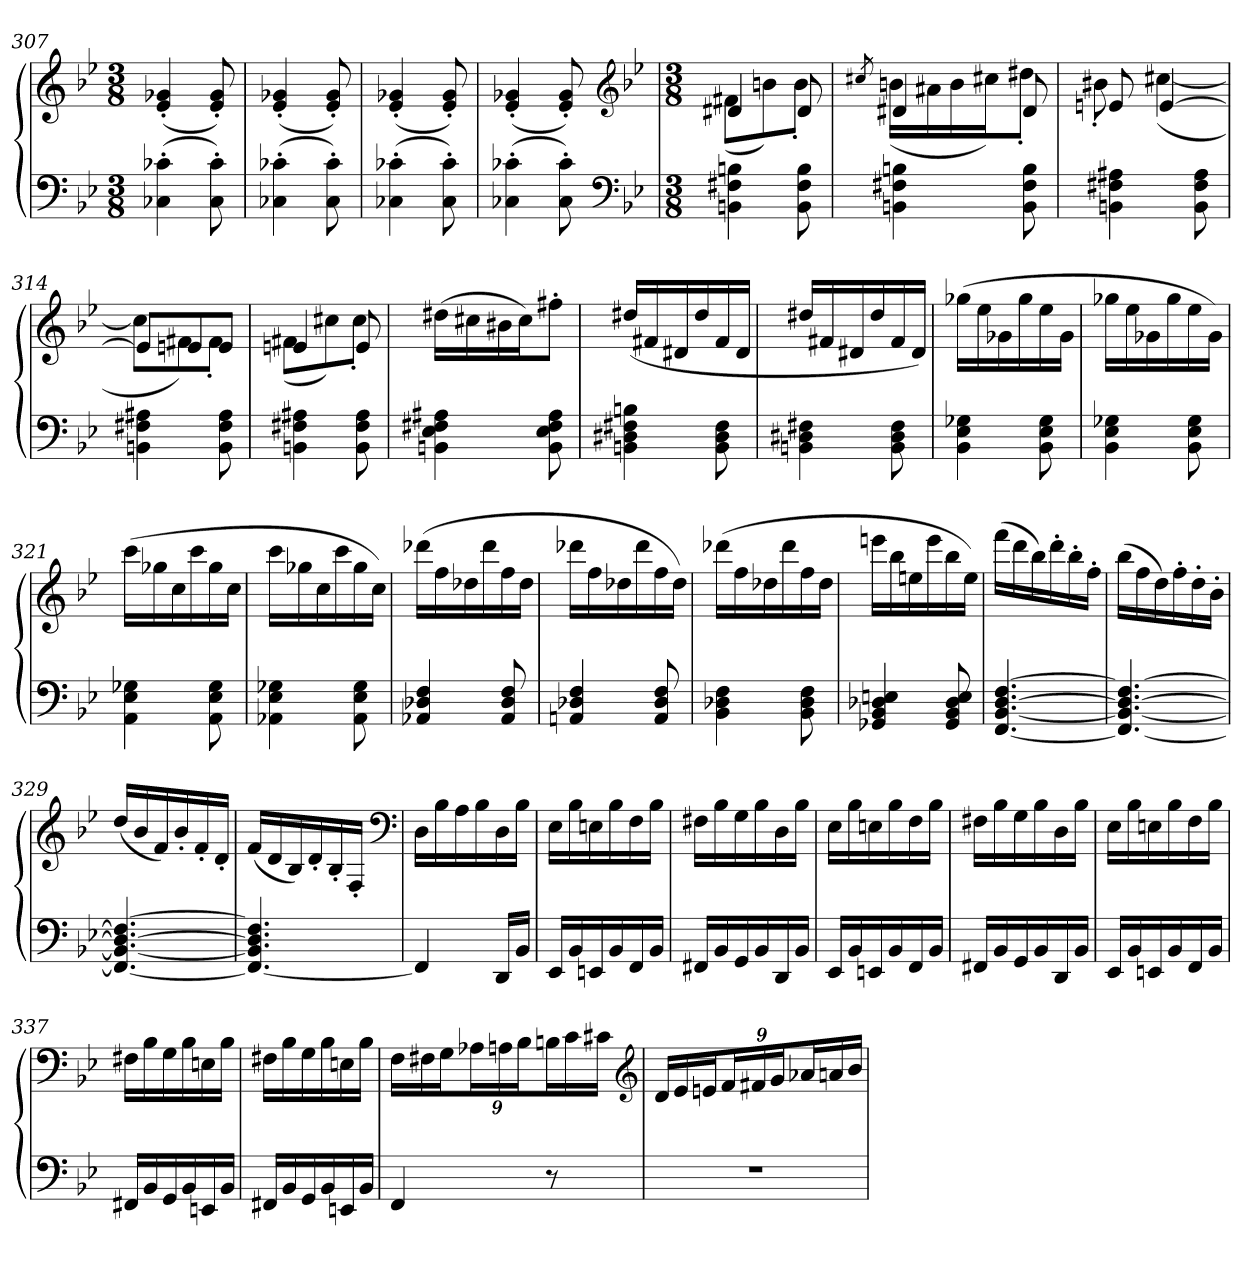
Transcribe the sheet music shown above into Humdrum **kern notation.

**kern	**kern
*part1	*part1
*staff2	*staff1
*clefF4	*clefG2
*k[b-e-]	*k[b-e-]
*B-:	*B-:
*M3/8	*M3/8
=307	=307
(4C-X' 4c-X'	(4e-' 4g-X'
8C-' 8c-')	8e-' 8g-')
=308	=308
(4C-X' 4c-X'	(4e-' 4g-X'
8C-' 8c-')	8e-' 8g-')
=309	=309
(4C-X' 4c-X'	(4e-' 4g-X'
8C-' 8c-')	8e-' 8g-')
=310	=310
(4C-X' 4c-X'	(4e-' 4g-X'
8C-' 8c-')	8e-' 8g-')
*clefF4	*clefG2
*k[b-e-]	*k[b-e-]
*B-:	*B-:
=311	=311
*M3/8	*M3/8
*	*^
4BBn 4F#X 4Bn	4d#X	(8f#XL
.	.	8bn)
8BB 8F# 8B	8d#	8b'J
=312	=312	=312
.	.	8qcc#X
4BBn 4F#X 4Bn	4d#X	(16bnLL
.	.	16a#X
.	.	16b
.	.	16cc#XJ)
8BB 8F# 8B	8d#	8dd#X'J
=313	=313	=313
4BBn 4F#X 4A#X	8en	8b#X'
.	[4e	([4cc#X
8BB 8F# 8A#	.	.
=314	=314	=314
4BBn 4F#X 4A#X	8eL]	8cc#L]
.	8en	8f#X)
8BB 8F# 8A#	8eJ	8f#'J
=315	=315	=315
4BBn 4F#X 4A#X	4en	(8f#XL
.	.	8cc#X)
8BB 8F# 8A#	8e	8cc#'J
*	*v	*v
=316	=316
4BBn 4E- 4F#X 4A#X	(16dd#XLL
.	16cc#X
.	16b#X
.	16cc#J)
8BB 8E- 8F# 8A#	8ff#X'J
=317	=317
4BBn 4D#X 4F#X 4Bn	(16dd#XLL
.	16f#X
.	16d#X
.	16dd#
8BB 8D# 8F#	16f#
.	16d#JJ
=318	=318
4BBn 4D#X 4F#X	16dd#XLL
.	16f#X
.	16d#X
.	16dd#
8BB 8D# 8F#	16f#
.	16d#JJ)
=319	=319
4BB- 4E- 4G-X	(16gg-XLL
.	16ee-
.	16g-X
.	16gg-
8BB- 8E- 8G-	16ee-
.	16g-JJ
=320	=320
4BB- 4E- 4G-X	16gg-XLL
.	16ee-
.	16g-X
.	16gg-
8BB- 8E- 8G-	16ee-
.	16g-JJ)
=321	=321
4AA 4E- 4G-X	(16cccLL
.	16gg-X
.	16cc
.	16ccc
8AA 8E- 8G-	16gg-
.	16ccJJ
=322	=322
4AA-X 4E- 4G-X	16cccLL
.	16gg-X
.	16cc
.	16ccc
8AA- 8E- 8G-	16gg-
.	16ccJJ)
=323	=323
4AA-X 4D-X 4F	(16ddd-XLL
.	16ff
.	16dd-X
.	16ddd-
8AA- 8D- 8F	16ff
.	16dd-JJ
=324	=324
4AAn 4D-X 4F	16ddd-XLL
.	16ff
.	16dd-X
.	16ddd-
8AA 8D- 8F	16ff
.	16dd-JJ)
=325	=325
4BB- 4D-X 4F	(16ddd-XLL
.	16ff
.	16dd-X
.	16ddd-
8BB- 8D- 8F	16ff
.	16dd-JJ
=326	=326
4GG-X 4BB- 4D-X 4En	16eeenLL
.	16bb-
.	16een
.	16eee
8GG- 8BB- 8D- 8E	16bb-
.	16eeJJ)
=327	=327
[4.FF [4.BB- [4.D [4.F	(16fffLL
.	16ddd
.	16bb-)
.	16ddd'
.	16bb-'
.	16ff'JJ
=328	=328
4.FF_ 4.BB-_ 4.D_ 4.F_	(16bb-LL
.	16ff
.	16dd)
.	16ff'
.	16dd'
.	16b-'JJ
=329	=329
4.FF_ 4.BB-_ 4.D_ 4.F_	(16ddLL
.	16b-
.	16f)
.	16b-'
.	16f'
.	16d'JJ
=330	=330
4.FF_ 4.BB-] 4.D] 4.F]	(16fLL
.	16d
.	16B-)
.	16d'
.	16B-'
.	16F'JJ
*	*clefF4
=331	=331
4FF]	16DLL
.	16B-
.	16A
.	16B-
16DDLL	16D
16BB-JJ	16B-JJ
=332	=332
16EE-LL	16E-LL
16BB-	16B-
16EEn	16En
16BB-	16B-
16FF	16F
16BB-JJ	16B-JJ
=333	=333
16FF#XLL	16F#XLL
16BB-	16B-
16GG	16G
16BB-	16B-
16DD	16D
16BB-JJ	16B-JJ
=334	=334
16EE-LL	16E-LL
16BB-	16B-
16EEn	16En
16BB-	16B-
16FF	16F
16BB-JJ	16B-JJ
=335	=335
16FF#XLL	16F#XLL
16BB-	16B-
16GG	16G
16BB-	16B-
16DD	16D
16BB-JJ	16B-JJ
=336	=336
16EE-LL	16E-LL
16BB-	16B-
16EEn	16En
16BB-	16B-
16FF	16F
16BB-JJ	16B-JJ
=337	=337
16FF#XLL	16F#XLL
16BB-	16B-
16GG	16G
16BB-	16B-
16EEn	16En
16BB-JJ	16B-JJ
=338	=338
16FF#XLL	16F#XLL
16BB-	16B-
16GG	16G
16BB-	16B-
16EEn	16En
16BB-JJ	16B-JJ
=339	=339
4FF	24FLL
.	24F#X
.	24GJ
.	24A-XL
.	24An
.	24B-J
8r	24BnL
.	24c
.	24c#XJJ
*	*clefG2
=340	=340
4.r	24dLL
.	24e-
.	24enJ
.	24fL
.	24f#X
.	24gJ
.	24a-XL
.	24an
.	24b-JJ
=	=
*-	*-
